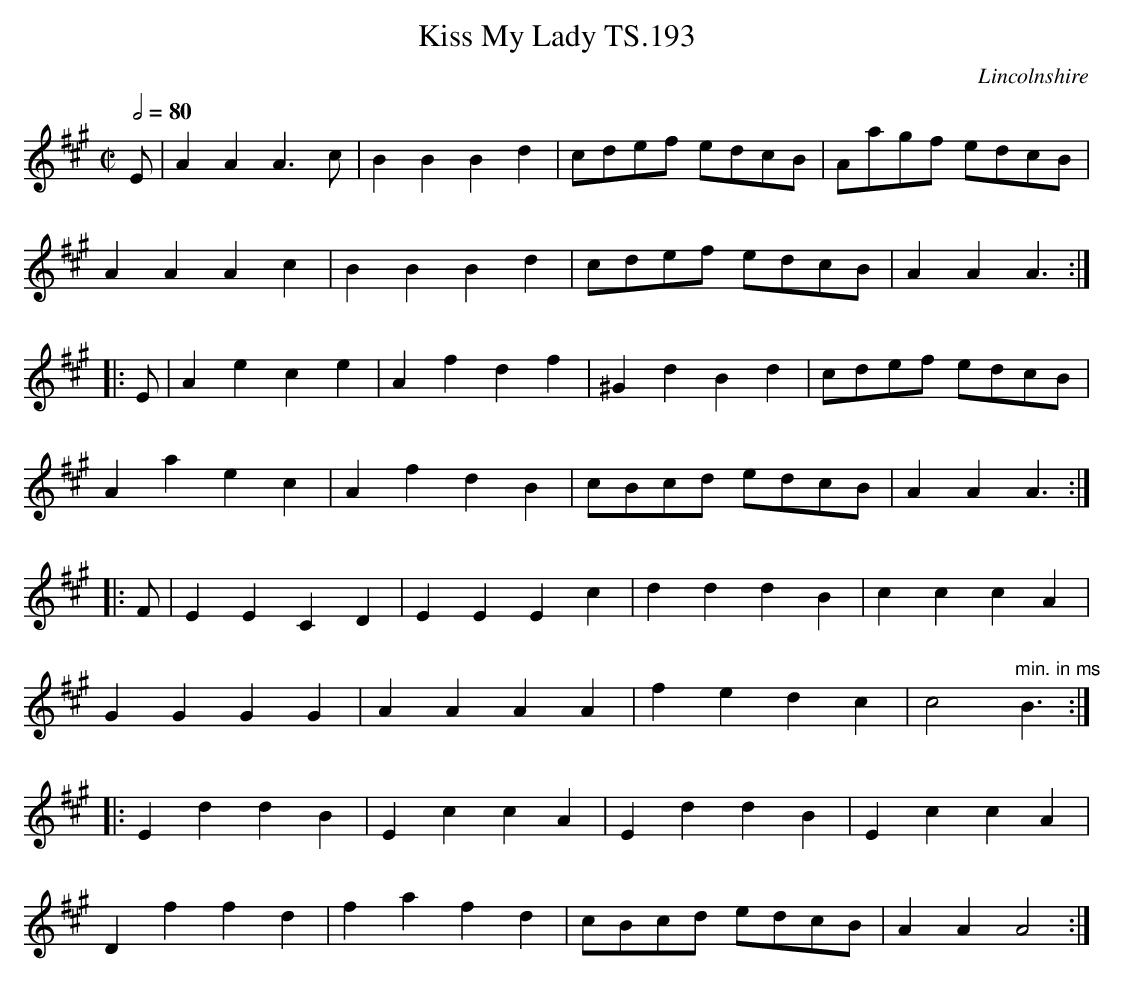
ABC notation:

X:1
T:Kiss My Lady TS.193
L:1/8
M:C|
O:Lincolnshire
Q:1/2=80
K:A
E|A2A2A2>c2|B2B2B2d2|cdef edcB|Aagf edcB|!
A2A2A2c2|B2B2B2d2|cdef edcB|A2A2A3:|!
|:E|A2e2c2e2|A2f2d2f2|^G2d2B2d2|cdef edcB|!
A2a2 e2c2|A2f2d2B2|cBcd edcB|A2A2A3:|!
|:F|E2E2C2D2|E2E2E2c2|d2d2d2B2|c2c2c2A2|!
G2G2G2G2|A2A2A2A2|f2e2d2c2|c4"min. in ms"B3:|!
|:E2d2d2B2|E2c2c2A2|E2d2d2B2|E2c2c2A2|!
D2f2f2d2|f2a2f2d2|cBcd edcB|A2A2A4:|
